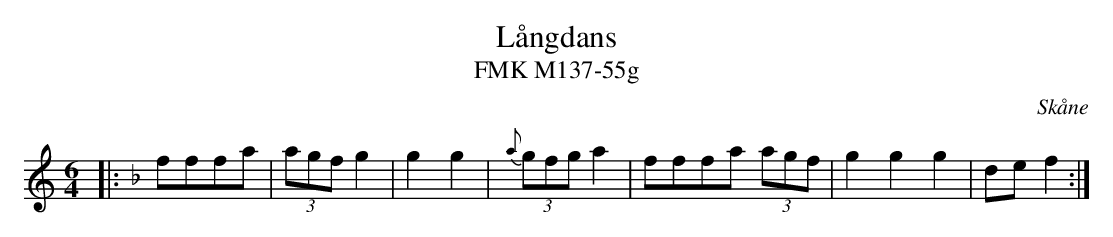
X:1
T:Långdans
T:FMK M137-55g
O:Skåne
M:6/4
L:1/16
K:C
|:[K:F] f2f2f2a2 |(3a2g2f2 g4 | g4 g4 |  {a}(3g2f2g2 a4 | f2f2f2a2 (3a2g2f2 | g4 g4 g4 | d2e2 f4  :|
